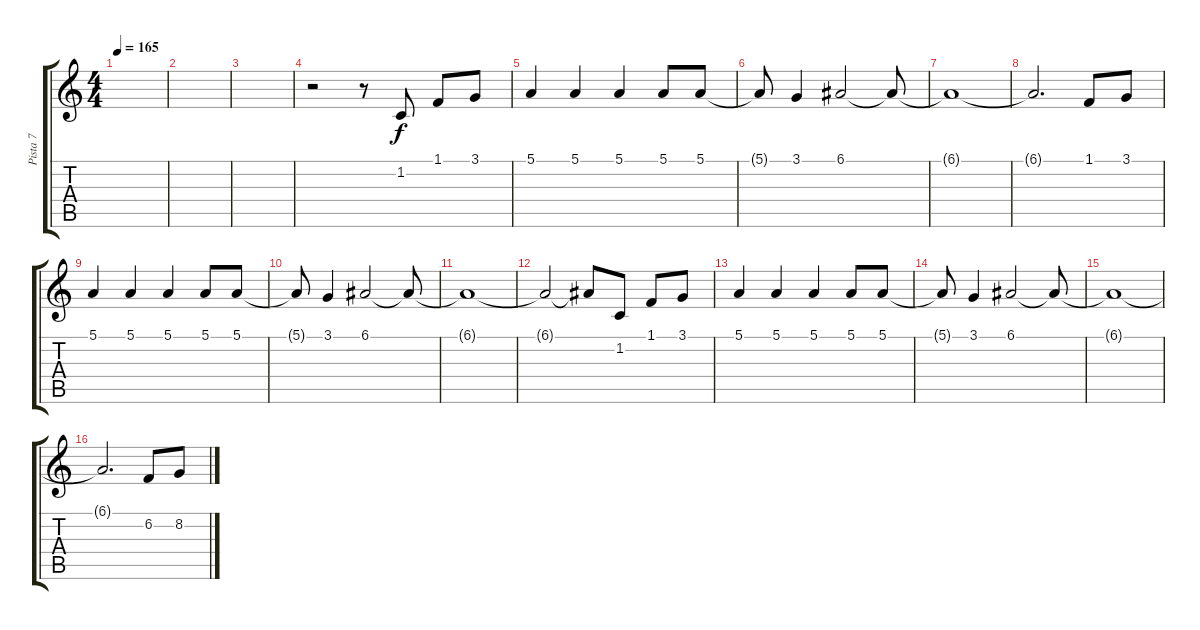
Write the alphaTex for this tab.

\track ("Pista 7" "Pista 7") {instrument electricgrandpiano}
\staff {score tabs}
\tuning (E4 B3 G3 D3 A2 E2) {hide}
\ts (4 4)
\tempo 165
\clef g2
\ks c
|
|
|
r.2 r.8 1.2.8 1.1.8 3.1.8 |
5.1.4 5.1.4 5.1.4 5.1.8 5.1.8 |
5.1{t}.8 3.1.4 6.1.2 6.1{t}.8 |
6.1{t}.1 |
6.1{t}.2{d} 1.1.8 3.1.8 |
5.1.4 5.1.4 5.1.4 5.1.8 5.1.8 |
5.1{t}.8 3.1.4 6.1.2 6.1{t}.8 |
6.1{t}.1 |
6.1{t}.2 6.1{t}.8 1.2.8 1.1.8 3.1.8 |
5.1.4 5.1.4 5.1.4 5.1.8 5.1.8 |
5.1{t}.8 3.1.4 6.1.2 6.1{t}.8 |
6.1{t}.1 |
6.1{t}.2{d} 6.2.8 8.2.8
